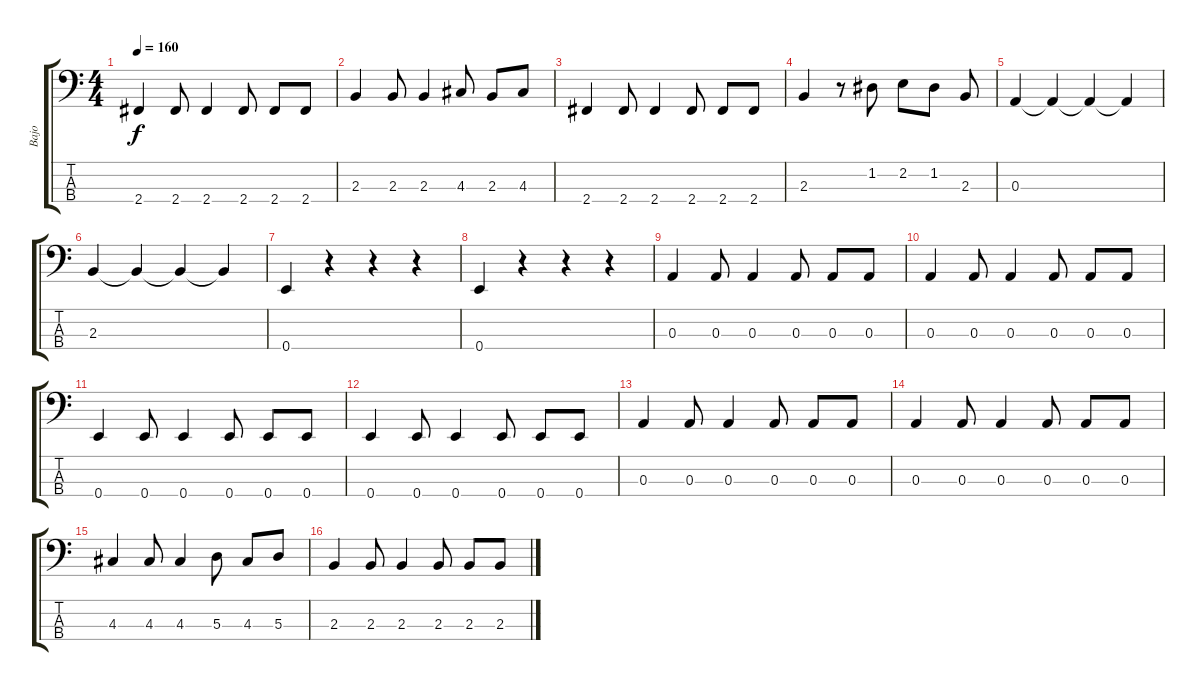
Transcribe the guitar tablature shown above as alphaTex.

\track ("Bajo" "Bajo") {instrument electricbasspick}
\staff {score tabs}
\tuning (G2 D2 A1 E1) {hide}
\ts (4 4)
\tempo 160
\clef f4
\ks c
2.4.4{dy f} 2.4.8 2.4.4 2.4.8 2.4.8 2.4.8 |
2.3.4 2.3.8 2.3.4 4.3.8 2.3.8 4.3.8 |
2.4.4 2.4.8 2.4.4 2.4.8 2.4.8 2.4.8 |
2.3.4 r.8 1.2.8 2.2.8 1.2.8 2.3.8 |
0.3.4 0.3{t}.4 0.3{t}.4 0.3{t}.4 |
2.3.4 2.3{t}.4 2.3{t}.4 2.3{t}.4 |
0.4.4 r.4 r.4 r.4 |
0.4.4 r.4 r.4 r.4 |
0.3.4 0.3.8 0.3.4 0.3.8 0.3.8 0.3.8 |
0.3.4 0.3.8 0.3.4 0.3.8 0.3.8 0.3.8 |
0.4.4 0.4.8 0.4.4 0.4.8 0.4.8 0.4.8 |
0.4.4 0.4.8 0.4.4 0.4.8 0.4.8 0.4.8 |
0.3.4 0.3.8 0.3.4 0.3.8 0.3.8 0.3.8 |
0.3.4 0.3.8 0.3.4 0.3.8 0.3.8 0.3.8 |
4.3.4 4.3.8 4.3.4 5.3.8 4.3.8 5.3.8 |
2.3.4 2.3.8 2.3.4 2.3.8 2.3.8 2.3.8
